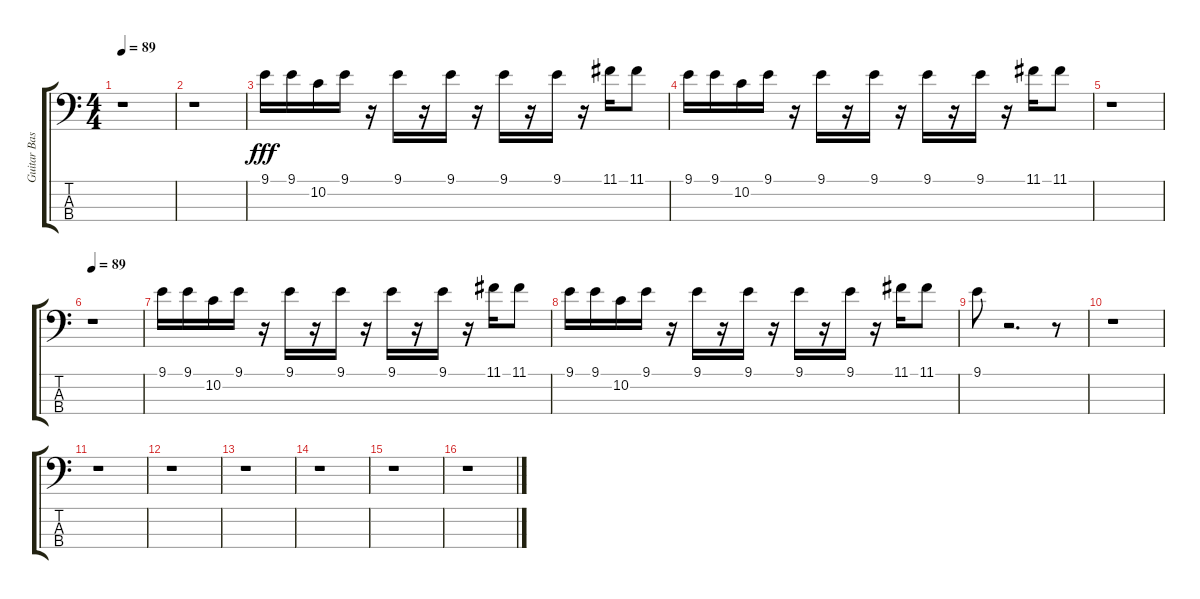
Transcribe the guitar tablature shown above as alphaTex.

\track ("Guitar Bass" "Guitar Bas") {instrument acousticguitarnylon}
\staff {score tabs}
\tuning (G2 D2 A1 E1) {hide}
\ts (4 4)
\tempo 89
\clef f4
\ks c
r.1{dy fff} |
r.1 |
9.1.16 9.1.16 10.2.16 9.1.16 r.16 9.1.16 r.16 9.1.16 r.16 9.1.16 r.16 9.1.16 r.16 11.1.16 11.1.8 |
9.1.16 9.1.16 10.2.16 9.1.16 r.16 9.1.16 r.16 9.1.16 r.16 9.1.16 r.16 9.1.16 r.16 11.1.16 11.1.8 |
r.1 |
\tempo 89
r.1 |
9.1.16 9.1.16 10.2.16 9.1.16 r.16 9.1.16 r.16 9.1.16 r.16 9.1.16 r.16 9.1.16 r.16 11.1.16 11.1.8 |
9.1.16 9.1.16 10.2.16 9.1.16 r.16 9.1.16 r.16 9.1.16 r.16 9.1.16 r.16 9.1.16 r.16 11.1.16 11.1.8 |
9.1.8 r.2{d} r.8 |
r.1 |
r.1 |
r.1 |
r.1 |
r.1 |
r.1 |
r.1
